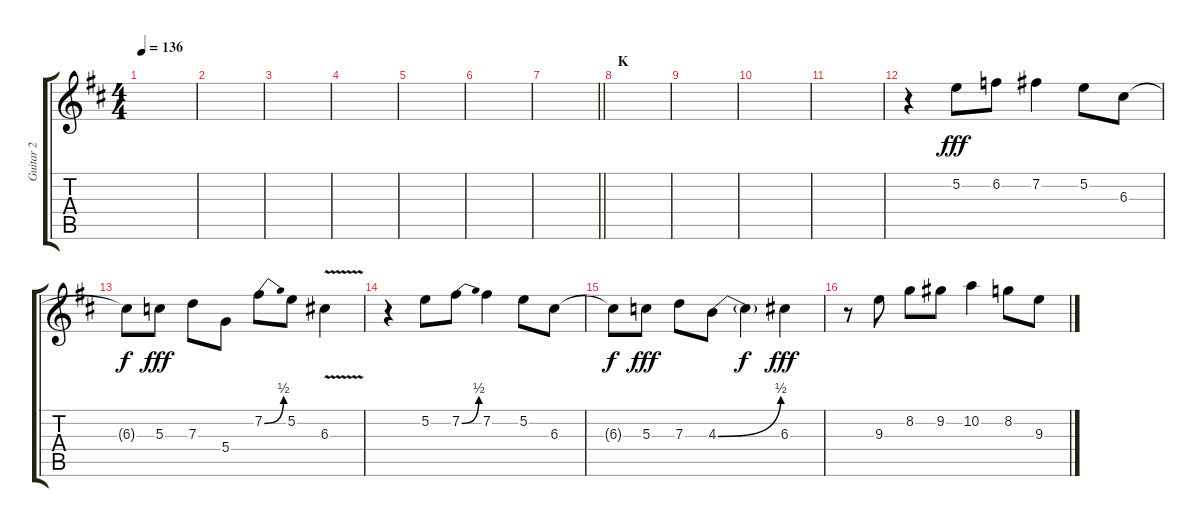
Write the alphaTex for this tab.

\track ("Guitar 2" "Guitar 2") {instrument distortionguitar}
\staff {score tabs}
\tuning (E4 B3 G3 D3 A2 E2) {hide}
\ts (4 4)
\tempo 136
\clef g2
\ks d
|
|
|
|
|
|
\barLineRight lightlight
|
\section ("" "K")
|
|
|
|
r.4 5.2.8{dy fff} 6.2.8 7.2.4 5.2.8 6.3.8 |
6.3{t}.8{dy f} 5.3.8{dy fff} 7.3.8 5.4.8 7.2{be (bend 0 0 60 2)}.8 5.2.8 6.3{v}.4 |
r.4 5.2.8 7.2{be (bend 0 0 60 2)}.8 7.2.4 5.2.8 6.3.8 |
6.3{t}.8{dy f} 5.3.8{dy fff} 7.3.8 4.3{be (bend 0 0 60 2)}.8 4.3{t}.4{dy f} 6.3.4{dy fff} |
r.8 9.3.8 8.2.8 9.2.8 10.2.4 8.2.8 9.3.8
